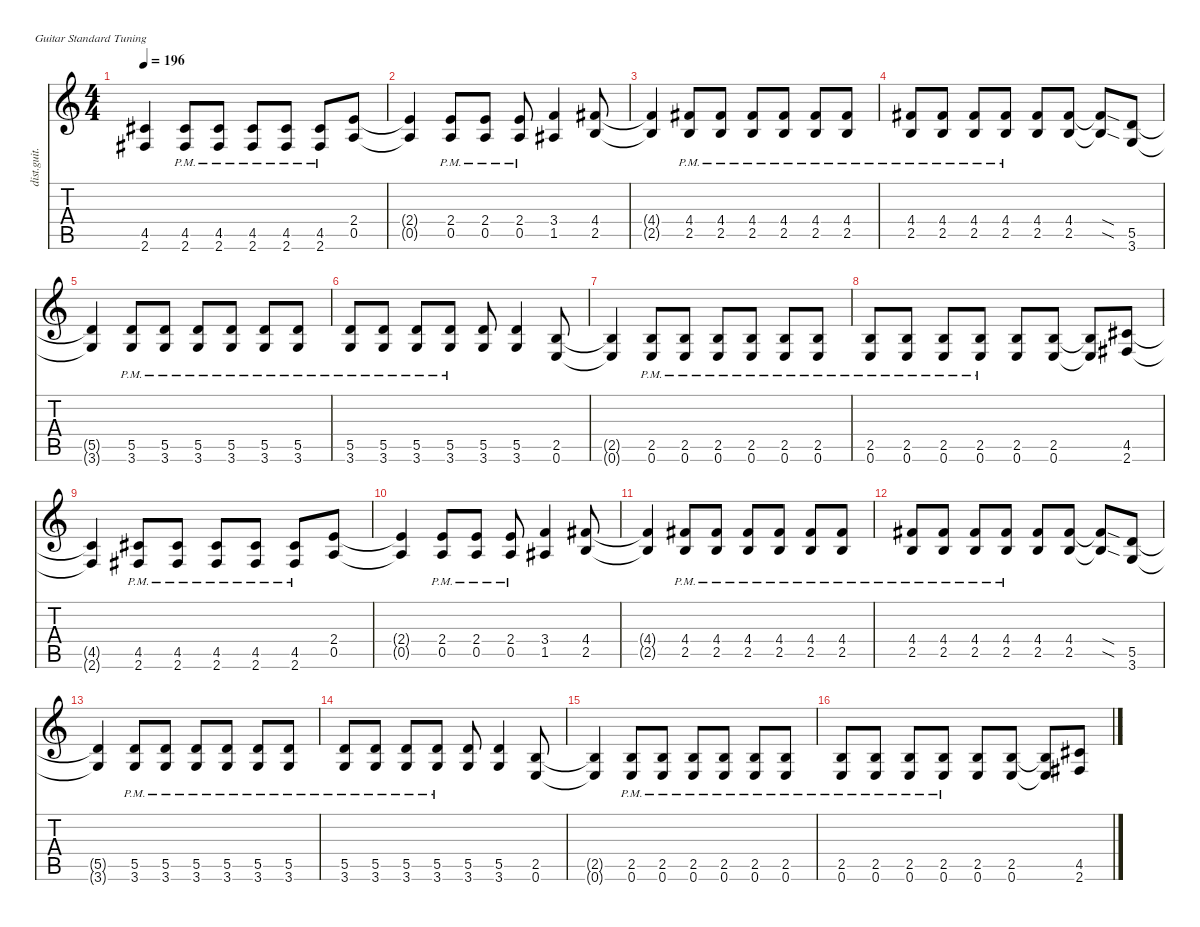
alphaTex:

\defaultSystemsLayout 4
\hideDynamics
\bracketExtendMode nobrackets
\track ("Mustaine" "dist.guit.") {mute instrument distortionguitar}
\staff {score tabs}
\tuning (E4 B3 G3 D3 A2 E2)
\ts (4 4)
\tempo 196
\clef g2
\ks c
(4.5{t acc #} 2.6{t acc #}).4{dy f} (4.5{pm acc #} 2.6{pm acc #}).8 (4.5{pm acc #} 2.6{pm acc #}).8 (4.5{pm acc #} 2.6{pm acc #}).8 (4.5{pm acc #} 2.6{pm acc #}).8 (4.5{pm acc #} 2.6{pm acc #}).8 (2.4 0.5).8 |
(2.4{t} 0.5{t}).4 (2.4{pm} 0.5{pm}).8 (2.4{pm} 0.5{pm}).8 (2.4{pm} 0.5{pm}).8 (3.4 1.5{acc #}).4 (4.4{acc #} 2.5).8 |
(4.4{t acc #} 2.5{t}).4 (4.4{pm acc #} 2.5{pm}).8 (4.4{pm acc #} 2.5{pm}).8 (4.4{pm acc #} 2.5{pm}).8 (4.4{pm acc #} 2.5{pm}).8 (4.4{pm acc #} 2.5{pm}).8 (4.4{pm acc #} 2.5{pm}).8 |
(4.4{pm acc #} 2.5{pm}).8 (4.4{pm acc #} 2.5{pm}).8 (4.4{pm acc #} 2.5{pm}).8 (4.4{pm acc #} 2.5{pm}).8 (4.4{acc #} 2.5).8 (4.4{acc #} 2.5).8 (4.4{sod t acc #} 2.5{sod t}).8 (5.5 3.6).8 |
(5.5{t} 3.6{t}).4 (5.5{pm} 3.6{pm}).8 (5.5{pm} 3.6{pm}).8 (5.5{pm} 3.6{pm}).8 (5.5{pm} 3.6{pm}).8 (5.5{pm} 3.6{pm}).8 (5.5{pm} 3.6{pm}).8 |
(5.5{pm} 3.6{pm}).8 (5.5{pm} 3.6{pm}).8 (5.5{pm} 3.6{pm}).8 (5.5{pm} 3.6{pm}).8 (5.5 3.6).8 (5.5 3.6).4 (2.5 0.6).8 |
(2.5{t} 0.6{t}).4 (2.5{pm} 0.6{pm}).8 (2.5{pm} 0.6{pm}).8 (2.5{pm} 0.6{pm}).8 (2.5{pm} 0.6{pm}).8 (2.5{pm} 0.6{pm}).8 (2.5{pm} 0.6{pm}).8 |
(2.5{pm} 0.6{pm}).8 (2.5{pm} 0.6{pm}).8 (2.5{pm} 0.6{pm}).8 (2.5{pm} 0.6{pm}).8 (2.5 0.6).8 (2.5 0.6).8 (2.5{t} 0.6{t}).8 (4.5{acc #} 2.6{acc #}).8 |
(4.5{t acc #} 2.6{t acc #}).4 (4.5{pm acc #} 2.6{pm acc #}).8 (4.5{pm acc #} 2.6{pm acc #}).8 (4.5{pm acc #} 2.6{pm acc #}).8 (4.5{pm acc #} 2.6{pm acc #}).8 (4.5{pm acc #} 2.6{pm acc #}).8 (2.4 0.5).8 |
(2.4{t} 0.5{t}).4 (2.4{pm} 0.5{pm}).8 (2.4{pm} 0.5{pm}).8 (2.4{pm} 0.5{pm}).8 (3.4 1.5{acc #}).4 (4.4{acc #} 2.5).8 |
(4.4{t acc #} 2.5{t}).4 (4.4{pm acc #} 2.5{pm}).8 (4.4{pm acc #} 2.5{pm}).8 (4.4{pm acc #} 2.5{pm}).8 (4.4{pm acc #} 2.5{pm}).8 (4.4{pm acc #} 2.5{pm}).8 (4.4{pm acc #} 2.5{pm}).8 |
(4.4{pm acc #} 2.5{pm}).8 (4.4{pm acc #} 2.5{pm}).8 (4.4{pm acc #} 2.5{pm}).8 (4.4{pm acc #} 2.5{pm}).8 (4.4{acc #} 2.5).8 (4.4{acc #} 2.5).8 (4.4{sod t acc #} 2.5{sod t}).8 (5.5 3.6).8 |
(5.5{t} 3.6{t}).4 (5.5{pm} 3.6{pm}).8 (5.5{pm} 3.6{pm}).8 (5.5{pm} 3.6{pm}).8 (5.5{pm} 3.6{pm}).8 (5.5{pm} 3.6{pm}).8 (5.5{pm} 3.6{pm}).8 |
(5.5{pm} 3.6{pm}).8 (5.5{pm} 3.6{pm}).8 (5.5{pm} 3.6{pm}).8 (5.5{pm} 3.6{pm}).8 (5.5 3.6).8 (5.5 3.6).4 (2.5 0.6).8 |
(2.5{t} 0.6{t}).4 (2.5{pm} 0.6{pm}).8 (2.5{pm} 0.6{pm}).8 (2.5{pm} 0.6{pm}).8 (2.5{pm} 0.6{pm}).8 (2.5{pm} 0.6{pm}).8 (2.5{pm} 0.6{pm}).8 |
(2.5{pm} 0.6{pm}).8 (2.5{pm} 0.6{pm}).8 (2.5{pm} 0.6{pm}).8 (2.5{pm} 0.6{pm}).8 (2.5 0.6).8 (2.5 0.6).8 (2.5{t} 0.6{t}).8 (4.5{acc #} 2.6{acc #}).8
